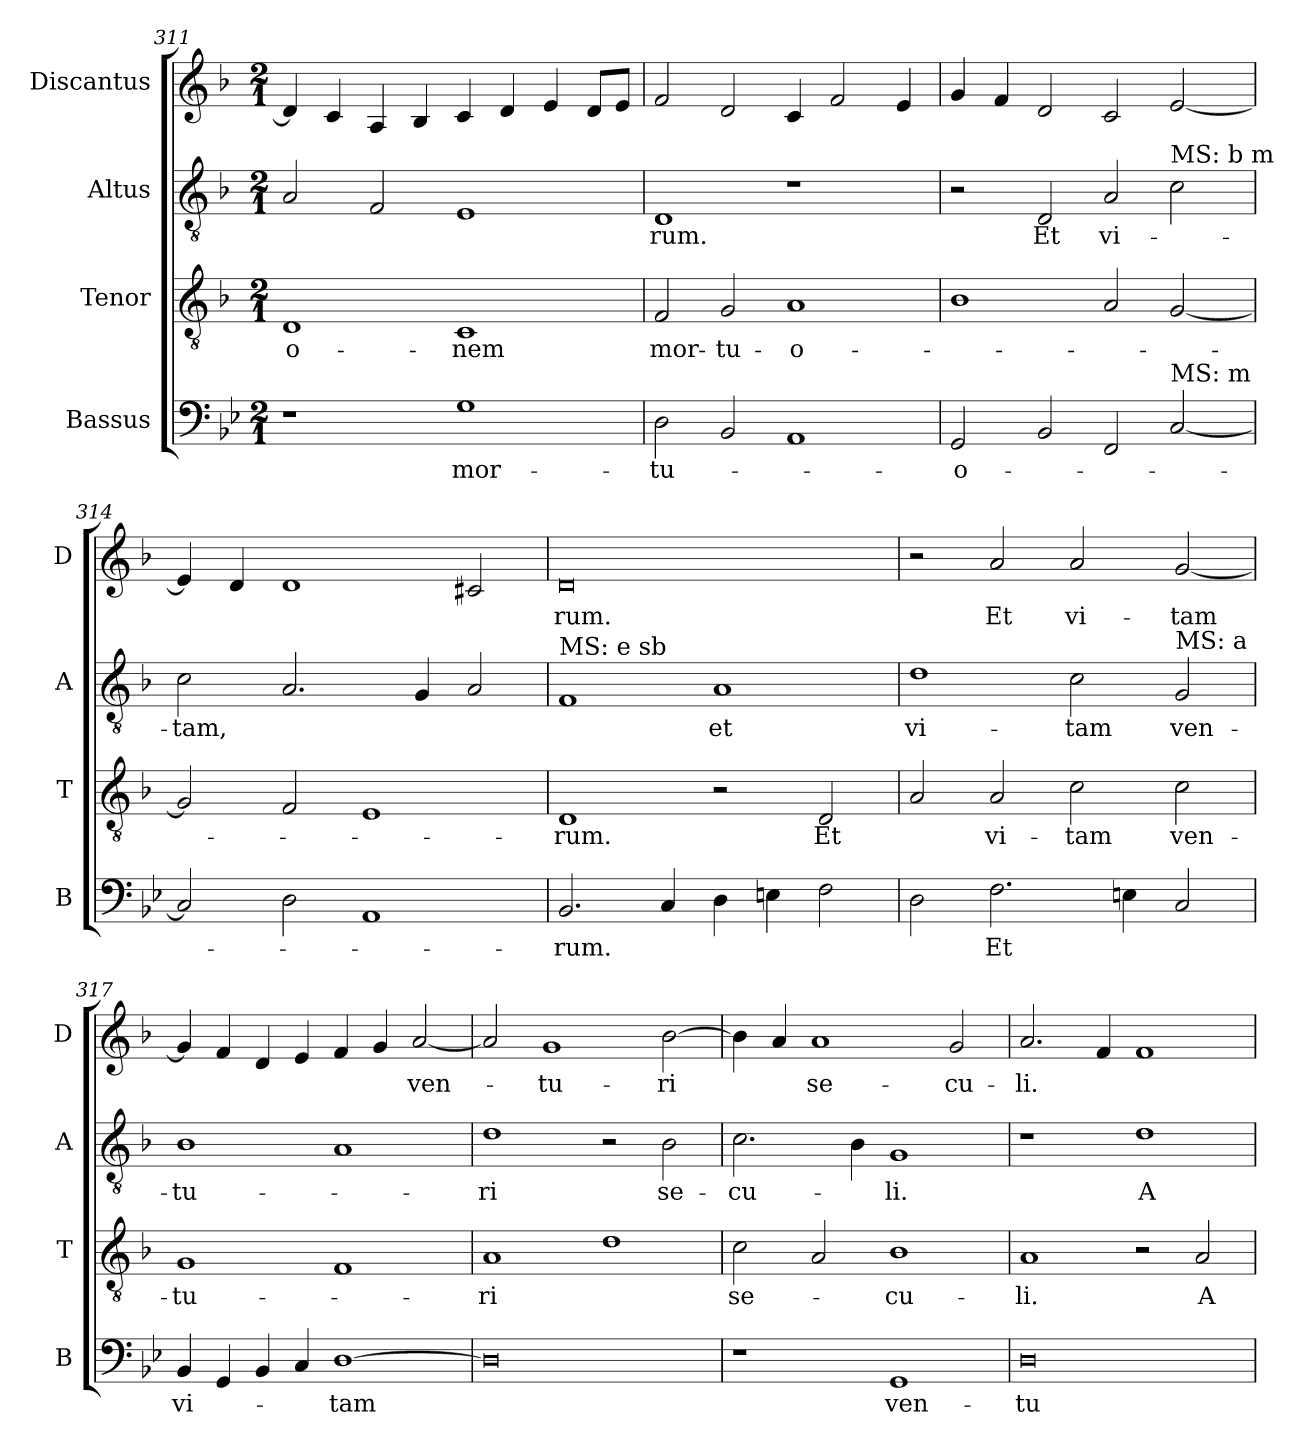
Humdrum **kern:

**kern	**text	**kern	**text	**kern	**text	**kern	**text
*part4	*part4	*part3	*part3	*part2	*part2	*part1	*part1
*staff4	*staff4	*staff3	*staff3	*staff2	*staff2	*staff1	*staff1
*I"Bassus	*	*I"Tenor	*	*I"Altus	*	*I"Discantus	*
*I'B	*	*I'T	*	*I'A	*	*I'D	*
*clefF4	*	*clefGv2	*	*clefGv2	*	*clefG2	*
*k[b-e-]	*	*k[b-]	*	*k[b-]	*	*k[b-]	*
*M2/1	*	*M2/1	*	*M2/1	*	*M2/1	*
=311	=311	=311	=311	=311	=311	=311	=311
1r	.	1D	-o-	2A	.	4d]	.
.	.	.	.	.	.	4c	.
.	.	.	.	2F	.	4A	.
.	.	.	.	.	.	4B-	.
1G	mor-	1C	-nem	1E	.	4c	.
.	.	.	.	.	.	4d	.
.	.	.	.	.	.	4e	.
.	.	.	.	.	.	8dL	.
.	.	.	.	.	.	8eJ	.
=312	=312	=312	=312	=312	=312	=312	=312
2D	-tu-	2F	mor-	1D	-rum.	2f	.
2BB-	.	2G	-tu-	.	.	2d	.
1AA	.	1A	-o-	1r	.	4c	.
.	.	.	.	.	.	2f	.
.	.	.	.	.	.	4e	.
=313	=313	=313	=313	=313	=313	=313	=313
2GG	-o-	1B-	.	2r	.	4g	.
.	.	.	.	.	.	4f	.
2BB-	.	.	.	2D	Et	2d	.
2FF	.	2A	.	2A	vi-	2c	.
!	!	!	!	!LO:TX:a:t=MS&colon; b m	!	!	!
!LO:TX:a:t=MS&colon; m	!	!	!	!	!	!	!
[2C	.	[2G	.	2c	.	[2e	.
=314	=314	=314	=314	=314	=314	=314	=314
2C]	.	2G]	.	2c	-tam,	4e]	.
.	.	.	.	.	.	4d	.
2D	.	2F	.	2.A	.	1d	.
1AA	.	1E	.	.	.	.	.
.	.	.	.	4G	.	.	.
.	.	.	.	2A	.	2c#X	.
=315	=315	=315	=315	=315	=315	=315	=315
!	!	!	!	!LO:TX:a:t=MS&colon; e sb	!	!	!
2.BB-	-rum.	1D	-rum.	1F	.	0d	-rum.
4C	.	.	.	.	.	.	.
4D	.	2r	.	1A	et	.	.
4En	.	.	.	.	.	.	.
2F	.	2D	Et	.	.	.	.
=316	=316	=316	=316	=316	=316	=316	=316
2D	.	2A	.	1d	vi-	2r	.
2.F	Et	2A	vi-	.	.	2a	Et
.	.	2c	-tam	2c	-tam	2a	vi-
4En	.	.	.	.	.	.	.
!	!	!	!	!LO:TX:a:t=MS&colon; a	!	!	!
2C	.	2c	ven-	2G	ven-	[2g	-tam
=317	=317	=317	=317	=317	=317	=317	=317
4BB-	vi-	1G	-tu-	1B-	-tu-	4g]	.
4GG	.	.	.	.	.	4f	.
4BB-	.	.	.	.	.	4d	.
4C	.	.	.	.	.	4e	.
[1D	-tam	1F	.	1A	.	4f	.
.	.	.	.	.	.	4g	.
.	.	.	.	.	.	[2a	ven-
=318	=318	=318	=318	=318	=318	=318	=318
0D]	.	1A	-ri	1d	-ri	2a]	.
.	.	.	.	.	.	1g	-tu-
.	.	1d	.	2r	.	.	.
.	.	.	.	2B-	se-	[2b-	-ri
=319	=319	=319	=319	=319	=319	=319	=319
1r	.	2c	se-	2.c	-cu-	4b-]	.
.	.	.	.	.	.	4a	.
.	.	2A	.	.	.	1a	se-
.	.	.	.	4B-	.	.	.
1GG	ven-	1B-	-cu-	1G	-li.	.	.
.	.	.	.	.	.	2g	-cu-
=320	=320	=320	=320	=320	=320	=320	=320
0D	-tu-	1A	-li.	1r	.	2.a	-li.
.	.	.	.	.	.	4f	.
.	.	2r	.	1d	A-	1f	.
.	.	2A	A-	.	.	.	.
=	=	=	=	=	=	=	=
*-	*-	*-	*-	*-	*-	*-	*-
